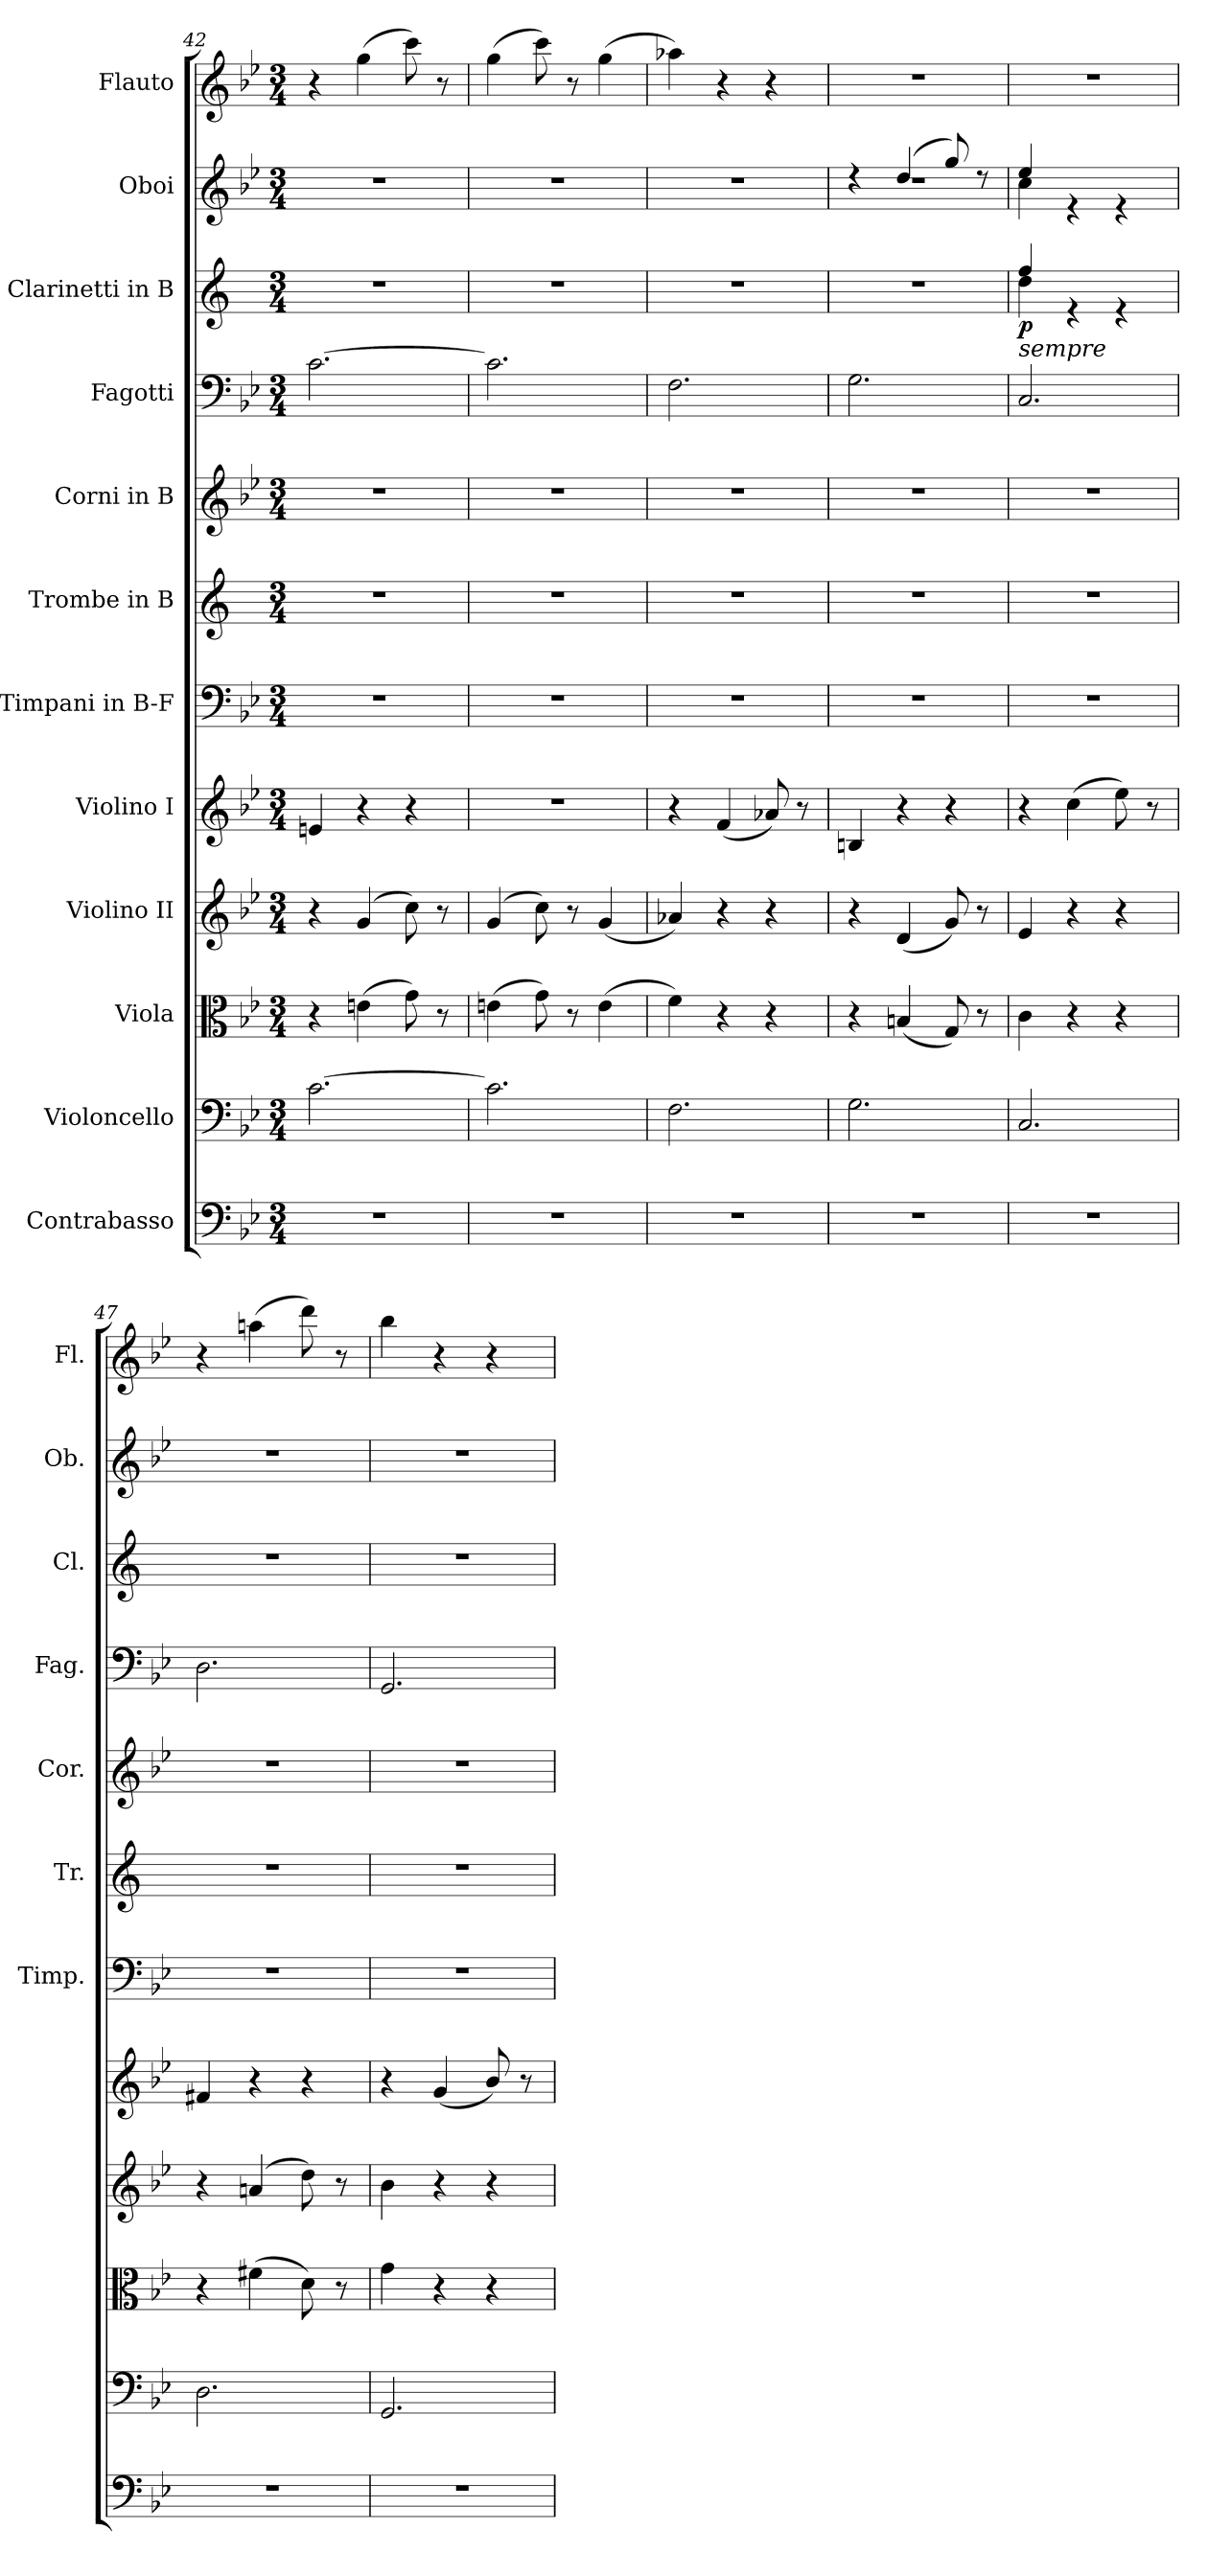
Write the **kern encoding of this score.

**kern	**kern	**kern	**kern	**kern	**kern	**kern	**kern	**kern	**kern	**dynam	**kern	**kern
*part12	*part11	*part10	*part9	*part8	*part7	*part6	*part5	*part4	*part3	*part3	*part2	*part1
*staff12	*staff11	*staff10	*staff9	*staff8	*staff7	*staff6	*staff5	*staff4	*staff3	*staff3	*staff2	*staff1
*I"Contrabasso	*I"Violoncello	*I"Viola	*I"Violino II	*I"Violino I	*I"Timpani in B-F	*I"Trombe in B	*I"Corni in B	*I"Fagotti	*I"Clarinetti in B	*	*I"Oboi	*I"Flauto
*	*	*	*	*	*I'Timp.	*I'Tr.	*I'Cor.	*I'Fag.	*I'Cl.	*	*I'Ob.	*I'Fl.
*clefF4	*clefF4	*clefC3	*clefG2	*clefG2	*clefF4	*clefG2	*clefG2	*clefF4	*clefG2	*	*clefG2	*clefG2
*ITrd7c12	*	*	*	*	*	*ITrd1c2	*ITrd8c14	*	*ITrd1c2	*	*	*
*k[b-e-]	*k[b-e-]	*k[b-e-]	*k[b-e-]	*k[b-e-]	*k[b-e-]	*k[b-e-]	*k[b-e-]	*k[b-e-]	*k[b-e-]	*	*k[b-e-]	*k[b-e-]
*M3/4	*M3/4	*M3/4	*M3/4	*M3/4	*M3/4	*M3/4	*M3/4	*M3/4	*M3/4	*	*M3/4	*M3/4
=42	=42	=42	=42	=42	=42	=42	=42	=42	=42	=42	=42	=42
2.r	[2.c\	4r	4r	4en/	2.r	2.r	2.r	[2.c\	2.r	.	2.r	4r
.	.	(4en\	(4g/	4r	.	.	.	.	.	.	.	(4gg\
.	.	8g\)	8cc\)	4r	.	.	.	.	.	.	.	8ccc\)
.	.	8r	8r	.	.	.	.	.	.	.	.	8r
=43	=43	=43	=43	=43	=43	=43	=43	=43	=43	=43	=43	=43
2.r	2.c\]	(4en\	(4g/	2.r	2.r	2.r	2.r	2.c\]	2.r	.	2.r	(4gg\
.	.	8g\)	8cc\)	.	.	.	.	.	.	.	.	8ccc\)
.	.	8r	8r	.	.	.	.	.	.	.	.	8r
.	.	(4e\	(4g/	.	.	.	.	.	.	.	.	(4gg\
=44	=44	=44	=44	=44	=44	=44	=44	=44	=44	=44	=44	=44
2.r	2.F\	4f\)	4a-X/)	4r	2.r	2.r	2.r	2.F\	2.r	.	2.r	4aa-X\)
.	.	4r	4r	(4f/	.	.	.	.	.	.	.	4r
.	.	4r	4r	8a-X/)	.	.	.	.	.	.	.	4r
.	.	.	.	8r	.	.	.	.	.	.	.	.
=45	=45	=45	=45	=45	=45	=45	=45	=45	=45	=45	=45	=45
*	*	*	*	*	*	*	*	*	*	*	*^	*
2.r	2.G\	4r	4r	4Bn/	2.r	2.r	2.r	2.G\	2.r	.	4rdd	2.rdd	2.r
.	.	(4Bn/	(4d/	4r	.	.	.	.	.	.	(4dd/	.	.
.	.	8G/)	8g/)	4r	.	.	.	.	.	.	8gg/)	.	.
.	.	8r	8r	.	.	.	.	.	.	.	8rdd	.	.
=46	=46	=46	=46	=46	=46	=46	=46	=46	=46	=46	=46	=46	=46
*	*	*	*	*	*	*	*	*	*^	*	*	*	*
!	!	!	!	!	!	!	!	!	!LO:TX:b:i:t=sempre	!	!	!	!	!
!	!	!	!	!	!	!	!	!	!	!	!LO:DY:b	!	!	!
2.r	2.C/	4c\	4e-/	4r	2.r	2.r	2.r	2.C/	4ee-/	4cc\	p	4ee-/	4cc\	2.r
.	.	4r	4r	(4cc\	.	.	.	.	4re	2ryy	.	4re	2ryy	.
.	.	4r	4r	8ee-\)	.	.	.	.	4re	.	.	4re	.	.
.	.	.	.	8r	.	.	.	.	.	.	.	.	.	.
*	*	*	*	*	*	*	*	*	*v	*v	*	*	*	*
*	*	*	*	*	*	*	*	*	*	*	*v	*v	*
=47	=47	=47	=47	=47	=47	=47	=47	=47	=47	=47	=47	=47
2.r	2.D\	4r	4r	4f#X/	2.r	2.r	2.r	2.D\	2.r	.	2.r	4r
.	.	(4f#X\	(4an/	4r	.	.	.	.	.	.	.	(4aan\
.	.	8d\)	8dd\)	4r	.	.	.	.	.	.	.	8ddd\)
.	.	8r	8r	.	.	.	.	.	.	.	.	8r
=48	=48	=48	=48	=48	=48	=48	=48	=48	=48	=48	=48	=48
2.r	2.GG/	4g\	4b-\	4r	2.r	2.r	2.r	2.GG/	2.r	.	2.r	4bb-\
.	.	4r	4r	(4g/	.	.	.	.	.	.	.	4r
.	.	4r	4r	8b-/)	.	.	.	.	.	.	.	4r
.	.	.	.	8r	.	.	.	.	.	.	.	.
=	=	=	=	=	=	=	=	=	=	=	=	=
*-	*-	*-	*-	*-	*-	*-	*-	*-	*-	*-	*-	*-
